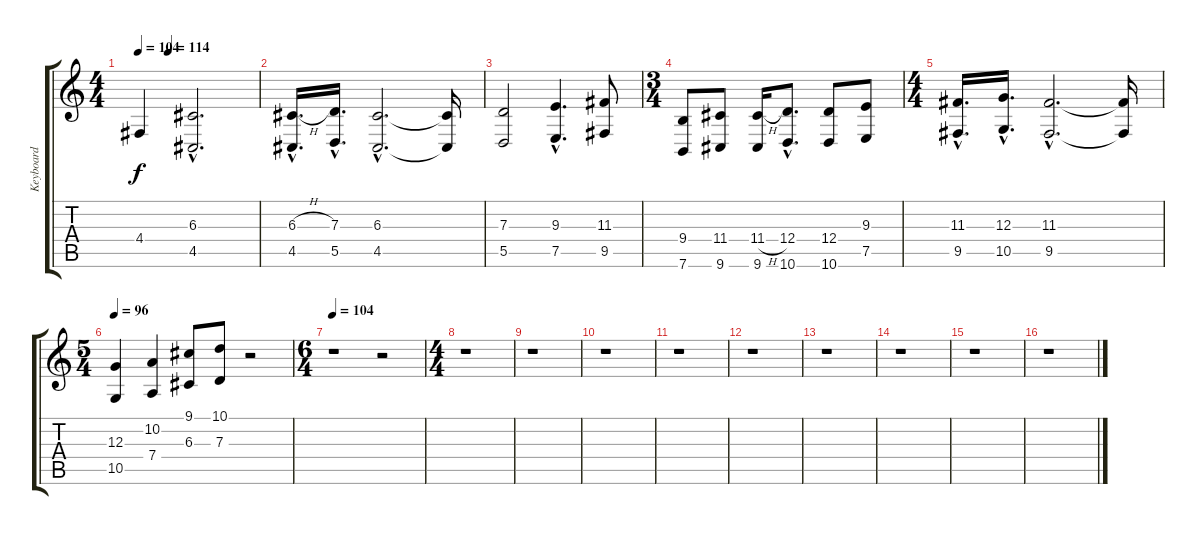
\track ("Keyboard" "Keyboard") {instrument trombone}
\staff {score tabs}
\tuning (E4 B3 G3 D3 A2 E2) {hide}
\ts (4 4)
\tempo 104
\tempo (114 0.25)
\clef g2
\ks c
4.4{t}.4{dy f} (6.3{hac} 4.5{hac}).2{d} |
(6.3{h hac} 4.5{hac}).16{d} (7.3{hac} 5.5{hac}).16{d} (6.3{hac} 4.5{hac}).2{d} (6.3{t} 4.5{t}).16 |
(7.3 5.5).2 (9.3{hac} 7.5{hac}).4{d} (11.3 9.5).8 |
\ts (3 4)
(9.4 7.6).8 (11.4 9.6).8 (11.4{h} 9.6).16 (12.4{hac} 10.6{hac}).8{d} (12.4 10.6).8 (9.3 7.5).8 |
\ts (4 4)
(11.3{hac} 9.5{hac}).16{d} (12.3{hac} 10.5{hac}).16{d} (11.3{hac} 9.5{hac}).2{d} (11.3{t} 9.5{t}).16 |
\ts (5 4)
\tempo 96
(12.3 10.5).4 (10.2 7.4).4 (9.1 6.3).8 (10.1 7.3).8 r.2 |
\ts (6 4)
\tempo 104
r.1 r.2 |
\ts (4 4)
r.1 |
r.1 |
r.1 |
r.1 |
r.1 |
r.1 |
r.1 |
r.1 |
r.1
